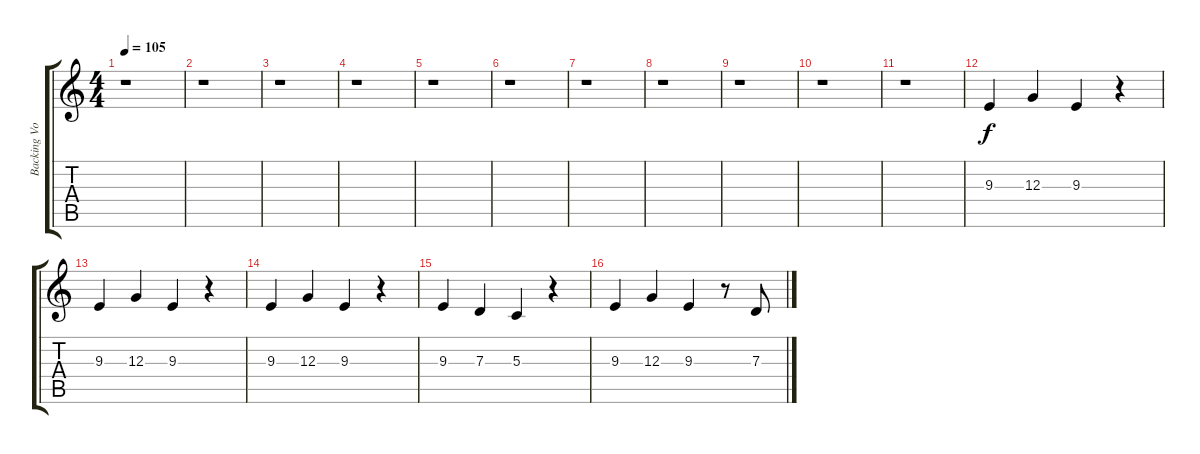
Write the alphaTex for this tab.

\track ("Backing Vocals" "Backing Vo") {instrument tenorsax}
\staff {score tabs}
\tuning (E4 B3 G3 D3 A2 E2) {hide}
\ts (4 4)
\tempo 105
\clef g2
\ks c
r.1{dy f} |
r.1 |
r.1 |
r.1 |
r.1 |
r.1 |
r.1 |
r.1 |
r.1 |
r.1 |
r.1 |
9.3.4 12.3.4 9.3.4 r.4 |
9.3.4 12.3.4 9.3.4 r.4 |
9.3.4 12.3.4 9.3.4 r.4 |
9.3.4 7.3.4 5.3.4 r.4 |
9.3.4 12.3.4 9.3.4 r.8 7.3.8
